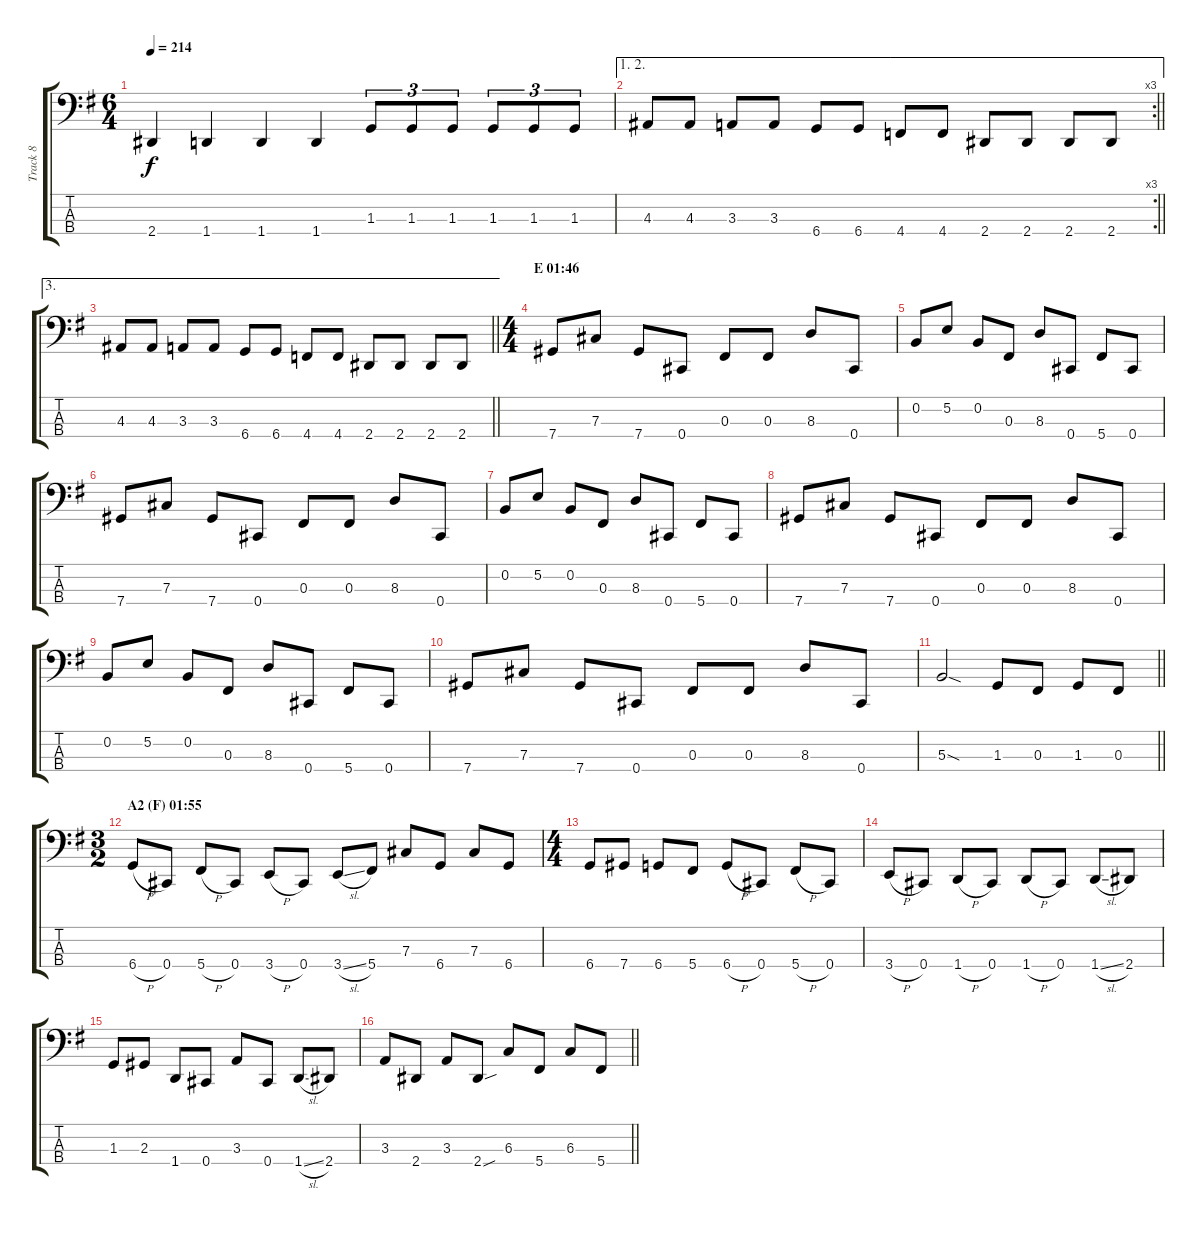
\track ("Track 8" "Track 8") {instrument electricbasspick}
\staff {score tabs}
\tuning (E2 B1 Gb1 Db1) {hide}
\ts (6 4)
\tempo 214
\clef f4
\ks eminor
2.4.4{dy f} 1.4.4 1.4.4 1.4.4 1.3.8{tu (3 2)} 1.3.8{tu (3 2)} 1.3.8{tu (3 2)} 1.3.8{tu (3 2)} 1.3.8{tu (3 2)} 1.3.8{tu (3 2)} |
\ae (1 2)
\rc 3
\barLineRight lightlight
4.3.8 4.3.8 3.3.8 3.3.8 6.4.8 6.4.8 4.4.8 4.4.8 2.4.8 2.4.8 2.4.8 2.4.8 |
\ae 3
\barLineRight lightlight
4.3.8 4.3.8 3.3.8 3.3.8 6.4.8 6.4.8 4.4.8 4.4.8 2.4.8 2.4.8 2.4.8 2.4.8 |
\ts (4 4)
\section ("" "E 01:46")
7.4.8 7.3.8 7.4.8 0.4.8 0.3.8 0.3.8 8.3.8 0.4.8 |
0.2.8 5.2.8 0.2.8 0.3.8 8.3.8 0.4.8 5.4.8 0.4.8 |
7.4.8 7.3.8 7.4.8 0.4.8 0.3.8 0.3.8 8.3.8 0.4.8 |
0.2.8 5.2.8 0.2.8 0.3.8 8.3.8 0.4.8 5.4.8 0.4.8 |
7.4.8 7.3.8 7.4.8 0.4.8 0.3.8 0.3.8 8.3.8 0.4.8 |
0.2.8 5.2.8 0.2.8 0.3.8 8.3.8 0.4.8 5.4.8 0.4.8 |
7.4.8 7.3.8 7.4.8 0.4.8 0.3.8 0.3.8 8.3.8 0.4.8 |
\barLineRight lightlight
5.3{sod}.2 1.3.8 0.3.8 1.3.8 0.3.8 |
\ts (3 2)
\section ("" "A2 (F) 01:55")
6.4{h}.8 0.4.8 5.4{h}.8 0.4.8 3.4{h}.8 0.4.8 3.4{sl}.8 5.4.8 7.3.8 6.4.8 7.3.8 6.4.8 |
\ts (4 4)
6.4.8 7.4.8 6.4.8 5.4.8 6.4{h}.8 0.4.8 5.4{h}.8 0.4.8 |
3.4{h}.8 0.4.8 1.4{h}.8 0.4.8 1.4{h}.8 0.4.8 1.4{sl}.8 2.4.8 |
1.3.8 2.3.8 1.4.8 0.4.8 3.3.8 0.4.8 1.4{sl}.8 2.4.8 |
\barLineRight lightlight
3.3.8 2.4.8 3.3.8 2.4{sou}.8 6.3.8 5.4.8 6.3.8 5.4.8
